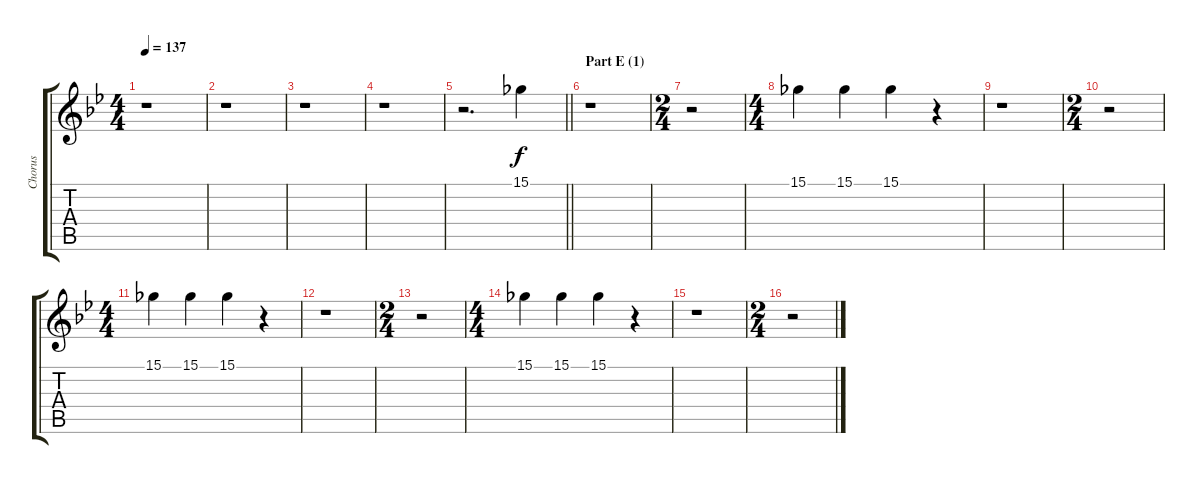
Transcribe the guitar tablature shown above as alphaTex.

\track ("Chorus" "Chorus") {instrument trumpet}
\staff {score tabs}
\tuning (Eb4 Bb3 Gb3 Db3 Ab2 Eb2) {hide}
\ts (4 4)
\tempo 137
\clef g2
\ks bb
r.1{dy f} |
r.1 |
r.1 |
r.1 |
\barLineRight lightlight
r.2{d} 15.1.4 |
\section ("" "Part E (1)")
r.1 |
\ts (2 4)
r.2 |
\ts (4 4)
15.1.4 15.1.4 15.1.4 r.4 |
r.1 |
\ts (2 4)
r.2 |
\ts (4 4)
15.1.4 15.1.4 15.1.4 r.4 |
r.1 |
\ts (2 4)
r.2 |
\ts (4 4)
15.1.4 15.1.4 15.1.4 r.4 |
r.1 |
\ts (2 4)
r.2
